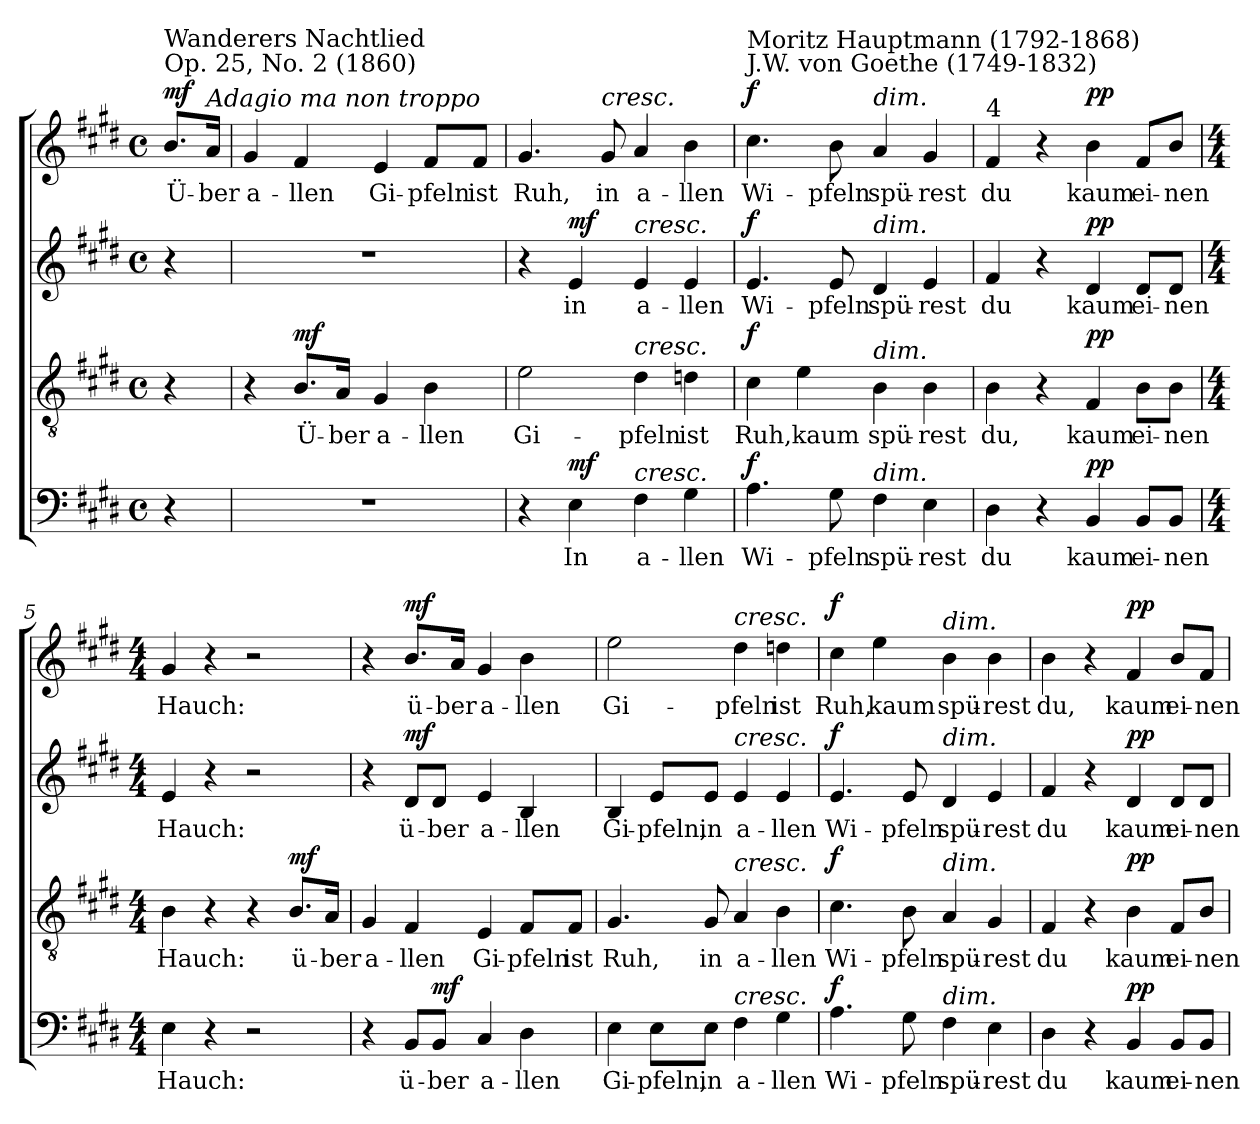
**kern	**text	**dynam	**kern	**text	**dynam	**kern	**text	**dynam	**kern	**text	**dynam
*part4	*part4	*part4	*part3	*part3	*part3	*part2	*part2	*part2	*part1	*part1	*part1
*staff4	*staff4	*staff4	*staff3	*staff3	*staff3	*staff2	*staff2	*staff2	*staff1	*staff1	*staff1
*clefF4	*	*	*clefGv2	*	*	*clefG2	*	*	*clefG2	*	*
*k[f#c#g#d#]	*	*	*k[f#c#g#d#]	*	*	*k[f#c#g#d#]	*	*	*k[f#c#g#d#]	*	*
*E:	*	*	*E:	*	*	*E:	*	*	*E:	*	*
*M4/4	*	*	*M4/4	*	*	*M4/4	*	*	*M4/4	*	*
*met(c)	*	*	*met(c)	*	*	*met(c)	*	*	*met(c)	*	*
=	=	=	=	=	=	=	=	=	=	=	=
!	!	!	!	!	!	!	!	!	!LO:TX:a:t=Op. 25, No. 2  (1860)	!	!
!	!	!	!	!	!	!	!	!	!LO:TX:a:t=Wanderers Nachtlied	!	!
!	!	!	!	!	!	!	!	!	!	!LO:LY:b	!LO:DY:a
4r	.	.	4r	.	.	4r	.	.	8.b/L	Ü-	mf
!	!	!	!	!	!	!	!	!	!LO:TX:a:i:t=Adagio ma non troppo	!	!
!	!	!	!	!	!	!	!	!	!	!LO:LY:b	!
.	.	.	.	.	.	.	.	.	16a/Jk	-ber	.
=1	=1	=1	=1	=1	=1	=1	=1	=1	=1	=1	=1
!	!	!	!	!	!	!	!	!	!	!LO:LY:b	!
1r	.	.	4r	.	.	1r	.	.	4g#/	a-	.
!	!	!	!	!LO:LY:b	!LO:DY:a	!	!	!	!	!LO:LY:b	!
.	.	.	8.B/L	Ü-	mf	.	.	.	4f#/	-llen	.
!	!	!	!	!LO:LY:b	!	!	!	!	!	!	!
.	.	.	16A/Jk	-ber	.	.	.	.	.	.	.
!	!	!	!	!LO:LY:b	!	!	!	!	!	!LO:LY:b	!
.	.	.	4G#/	a-	.	.	.	.	4e/	Gi-	.
!	!	!	!	!LO:LY:b	!	!	!	!	!	!LO:LY:b	!
.	.	.	4B\	-llen	.	.	.	.	8f#/L	-pfeln	.
!	!	!	!	!	!	!	!	!	!	!LO:LY:b	!
.	.	.	.	.	.	.	.	.	8f#/J	ist	.
=2	=2	=2	=2	=2	=2	=2	=2	=2	=2	=2	=2
!	!	!	!	!LO:LY:b	!	!	!	!	!	!LO:LY:b	!
4r	.	.	2e\	Gi-	.	4r	.	.	4.g#/	Ruh,	.
!	!LO:LY:b	!LO:DY:a	!	!	!	!	!LO:LY:b	!LO:DY:a	!	!	!
4E\	In	mf	.	.	.	4e/	in	mf	.	.	.
!	!	!	!	!	!	!	!	!	!LO:TX:a:i:t=cresc.	!	!
!	!	!	!	!	!	!	!	!	!	!LO:LY:b	!
.	.	.	.	.	.	.	.	.	8g#/	in	.
!	!	!	!	!	!	!LO:TX:a:i:t=cresc.	!	!	!	!	!
!	!	!	!LO:TX:a:i:t=cresc.	!	!	!	!	!	!	!	!
!LO:TX:a:i:t=cresc.	!	!	!	!	!	!	!	!	!	!	!
!	!LO:LY:b	!	!	!LO:LY:b	!	!	!LO:LY:b	!	!	!LO:LY:b	!
4F#\	a-	.	4d#\	-pfeln	.	4e/	a-	.	4a/	a-	.
!	!LO:LY:b	!	!	!LO:LY:b	!	!	!LO:LY:b	!	!	!LO:LY:b	!
4G#\	-llen	.	4dn\	ist	.	4e/	-llen	.	4b\	-llen	.
=3	=3	=3	=3	=3	=3	=3	=3	=3	=3	=3	=3
!	!	!	!	!	!	!	!	!	!LO:TX:a:t=Moritz Hauptmann (1792-1868)\nJ.W. von Goethe (1749-1832)	!	!
!	!LO:LY:b	!LO:DY:b	!	!LO:LY:b	!LO:DY:b	!	!LO:LY:b	!LO:DY:b	!	!LO:LY:b	!LO:DY:b
4.A\	Wi-	f	4c#\	Ruh,	f	4.e/	Wi-	f	4.cc#\	Wi-	f
!	!	!	!	!LO:LY:b	!	!	!	!	!	!	!
.	.	.	4e\	kaum	.	.	.	.	.	.	.
!	!LO:LY:b	!	!	!	!	!	!LO:LY:b	!	!	!LO:LY:b	!
8G#\	-pfeln	.	.	.	.	8e/	-pfeln	.	8b\	-pfeln	.
!	!	!	!	!	!	!	!	!	!LO:TX:a:i:t=dim.	!	!
!	!	!	!	!	!	!LO:TX:a:i:t=dim.	!	!	!	!	!
!	!	!	!LO:TX:a:i:t=dim.	!	!	!	!	!	!	!	!
!LO:TX:a:i:t=dim.	!	!	!	!	!	!	!	!	!	!	!
!	!LO:LY:b	!	!	!LO:LY:b	!	!	!LO:LY:b	!	!	!LO:LY:b	!
4F#\	spü-	.	4B\	spü-	.	4d#/	spü-	.	4a/	spü-	.
!	!LO:LY:b	!	!	!LO:LY:b	!	!	!LO:LY:b	!	!	!LO:LY:b	!
4E\	-rest	.	4B\	-rest	.	4e/	-rest	.	4g#/	-rest	.
=4	=4	=4	=4	=4	=4	=4	=4	=4	=4	=4	=4
!	!	!	!	!	!	!	!	!	!LO:TX:a:t=4	!	!
!	!LO:LY:b	!	!	!LO:LY:b	!	!	!LO:LY:b	!	!	!LO:LY:b	!
4D#\	du	.	4B\	du,	.	4f#/	du	.	4f#/	du	.
4r	.	.	4r	.	.	4r	.	.	4r	.	.
!	!LO:LY:b	!LO:DY:a	!	!LO:LY:b	!LO:DY:a	!	!LO:LY:b	!LO:DY:a	!	!LO:LY:b	!LO:DY:a
4BB/	kaum	pp	4F#/	kaum	pp	4d#/	kaum	pp	4b\	kaum	pp
!	!LO:LY:b	!	!	!LO:LY:b	!	!	!LO:LY:b	!	!	!LO:LY:b	!
8BB/L	ei-	.	8B\L	ei-	.	8d#/L	ei-	.	8f#/L	ei-	.
!	!LO:LY:b	!	!	!LO:LY:b	!	!	!LO:LY:b	!	!	!LO:LY:b	!
8BB/J	-nen	.	8B\J	-nen	.	8d#/J	-nen	.	8b/J	-nen	.
!!LO:LB:g=z
=5	=5	=5	=5	=5	=5	=5	=5	=5	=5	=5	=5
*M4/4	*	*	*M4/4	*	*	*M4/4	*	*	*M4/4	*	*
!	!LO:LY:b	!	!	!LO:LY:b	!	!	!LO:LY:b	!	!	!LO:LY:b	!
4E\	Hauch:	.	4B\	Hauch:	.	4e/	Hauch:	.	4g#/	Hauch:	.
4r	.	.	4r	.	.	4r	.	.	4r	.	.
2r	.	.	4r	.	.	2r	.	.	2r	.	.
!	!	!	!	!LO:LY:b	!LO:DY:a	!	!	!	!	!	!
.	.	.	8.B/L	ü-	mf	.	.	.	.	.	.
!	!	!	!	!LO:LY:b	!	!	!	!	!	!	!
.	.	.	16A/Jk	-ber	.	.	.	.	.	.	.
=6	=6	=6	=6	=6	=6	=6	=6	=6	=6	=6	=6
!	!	!	!	!LO:LY:b	!	!	!	!	!	!	!
4r	.	.	4G#/	a-	.	4r	.	.	4r	.	.
!	!LO:LY:b	!	!	!LO:LY:b	!	!	!LO:LY:b	!LO:DY:a	!	!LO:LY:b	!LO:DY:a
8BB/L	ü-	.	4F#/	-llen	.	8d#/L	ü-	mf	8.b/L	ü-	mf
!	!LO:LY:b	!LO:DY:a	!	!	!	!	!LO:LY:b	!	!	!	!
8BB/J	-ber	mf	.	.	.	8d#/J	-ber	.	.	.	.
!	!	!	!	!	!	!	!	!	!	!LO:LY:b	!
.	.	.	.	.	.	.	.	.	16a/Jk	-ber	.
!	!LO:LY:b	!	!	!LO:LY:b	!	!	!LO:LY:b	!	!	!LO:LY:b	!
4C#/	a-	.	4E/	Gi-	.	4e/	a-	.	4g#/	a-	.
!	!LO:LY:b	!	!	!LO:LY:b	!	!	!LO:LY:b	!	!	!LO:LY:b	!
4D#\	-llen	.	8F#/L	-pfeln	.	4B/	-llen	.	4b\	-llen	.
!	!	!	!	!LO:LY:b	!	!	!	!	!	!	!
.	.	.	8F#/J	ist	.	.	.	.	.	.	.
=7	=7	=7	=7	=7	=7	=7	=7	=7	=7	=7	=7
!	!LO:LY:b	!	!	!LO:LY:b	!	!	!LO:LY:b	!	!	!LO:LY:b	!
4E\	Gi-	.	4.G#/	Ruh,	.	4B/	Gi-	.	2ee\	Gi-	.
!	!LO:LY:b	!	!	!	!	!	!LO:LY:b	!	!	!	!
8E\L	-pfeln,	.	.	.	.	8e/L	-pfeln,	.	.	.	.
!	!LO:LY:b	!	!	!LO:LY:b	!	!	!LO:LY:b	!	!	!	!
8E\J	in	.	8G#/	in	.	8e/J	in	.	.	.	.
!	!	!	!	!	!	!	!	!	!LO:TX:a:i:t=cresc.	!	!
!	!	!	!	!	!	!LO:TX:a:i:t=cresc.	!	!	!	!	!
!	!	!	!LO:TX:a:i:t=cresc.	!	!	!	!	!	!	!	!
!LO:TX:a:i:t=cresc.	!	!	!	!	!	!	!	!	!	!	!
!	!LO:LY:b	!	!	!LO:LY:b	!	!	!LO:LY:b	!	!	!LO:LY:b	!
4F#\	a-	.	4A/	a-	.	4e/	a-	.	4dd#\	-pfeln	.
!	!LO:LY:b	!	!	!LO:LY:b	!	!	!LO:LY:b	!	!	!LO:LY:b	!
4G#\	-llen	.	4B\	-llen	.	4e/	-llen	.	4ddn\	ist	.
=8	=8	=8	=8	=8	=8	=8	=8	=8	=8	=8	=8
!	!LO:LY:b	!LO:DY:b	!	!LO:LY:b	!LO:DY:b	!	!LO:LY:b	!LO:DY:b	!	!LO:LY:b	!LO:DY:b
4.A\	Wi-	f	4.c#\	Wi-	f	4.e/	Wi-	f	4cc#\	Ruh,	f
!	!	!	!	!	!	!	!	!	!	!LO:LY:b	!
.	.	.	.	.	.	.	.	.	4ee\	kaum	.
!	!LO:LY:b	!	!	!LO:LY:b	!	!	!LO:LY:b	!	!	!	!
8G#\	-pfeln	.	8B\	-pfeln	.	8e/	-pfeln	.	.	.	.
!	!	!	!	!	!	!	!	!	!LO:TX:a:i:t=dim.	!	!
!	!	!	!	!	!	!LO:TX:a:i:t=dim.	!	!	!	!	!
!	!	!	!LO:TX:a:i:t=dim.	!	!	!	!	!	!	!	!
!LO:TX:a:i:t=dim.	!	!	!	!	!	!	!	!	!	!	!
!	!LO:LY:b	!	!	!LO:LY:b	!	!	!LO:LY:b	!	!	!LO:LY:b	!
4F#\	spü-	.	4A/	spü-	.	4d#/	spü-	.	4b\	spü-	.
!	!LO:LY:b	!	!	!LO:LY:b	!	!	!LO:LY:b	!	!	!LO:LY:b	!
4E\	-rest	.	4G#/	-rest	.	4e/	-rest	.	4b\	-rest	.
!!LO:LB:g=z
=9	=9	=9	=9	=9	=9	=9	=9	=9	=9	=9	=9
!	!LO:LY:b	!	!	!LO:LY:b	!	!	!LO:LY:b	!	!	!LO:LY:b	!
4D#\	du	.	4F#/	du	.	4f#/	du	.	4b\	du,	.
4r	.	.	4r	.	.	4r	.	.	4r	.	.
!	!LO:LY:b	!LO:DY:a	!	!LO:LY:b	!LO:DY:a	!	!LO:LY:b	!LO:DY:a	!	!LO:LY:b	!LO:DY:a
4BB/	kaum	pp	4B\	kaum	pp	4d#/	kaum	pp	4f#/	kaum	pp
!	!LO:LY:b	!	!	!LO:LY:b	!	!	!LO:LY:b	!	!	!LO:LY:b	!
8BB/L	ei-	.	8F#/L	ei-	.	8d#/L	ei-	.	8b/L	ei-	.
!	!LO:LY:b	!	!	!LO:LY:b	!	!	!LO:LY:b	!	!	!LO:LY:b	!
8BB/J	-nen	.	8B/J	-nen	.	8d#/J	-nen	.	8f#/J	-nen	.
=	=	=	=	=	=	=	=	=	=	=	=
*-	*-	*-	*-	*-	*-	*-	*-	*-	*-	*-	*-
